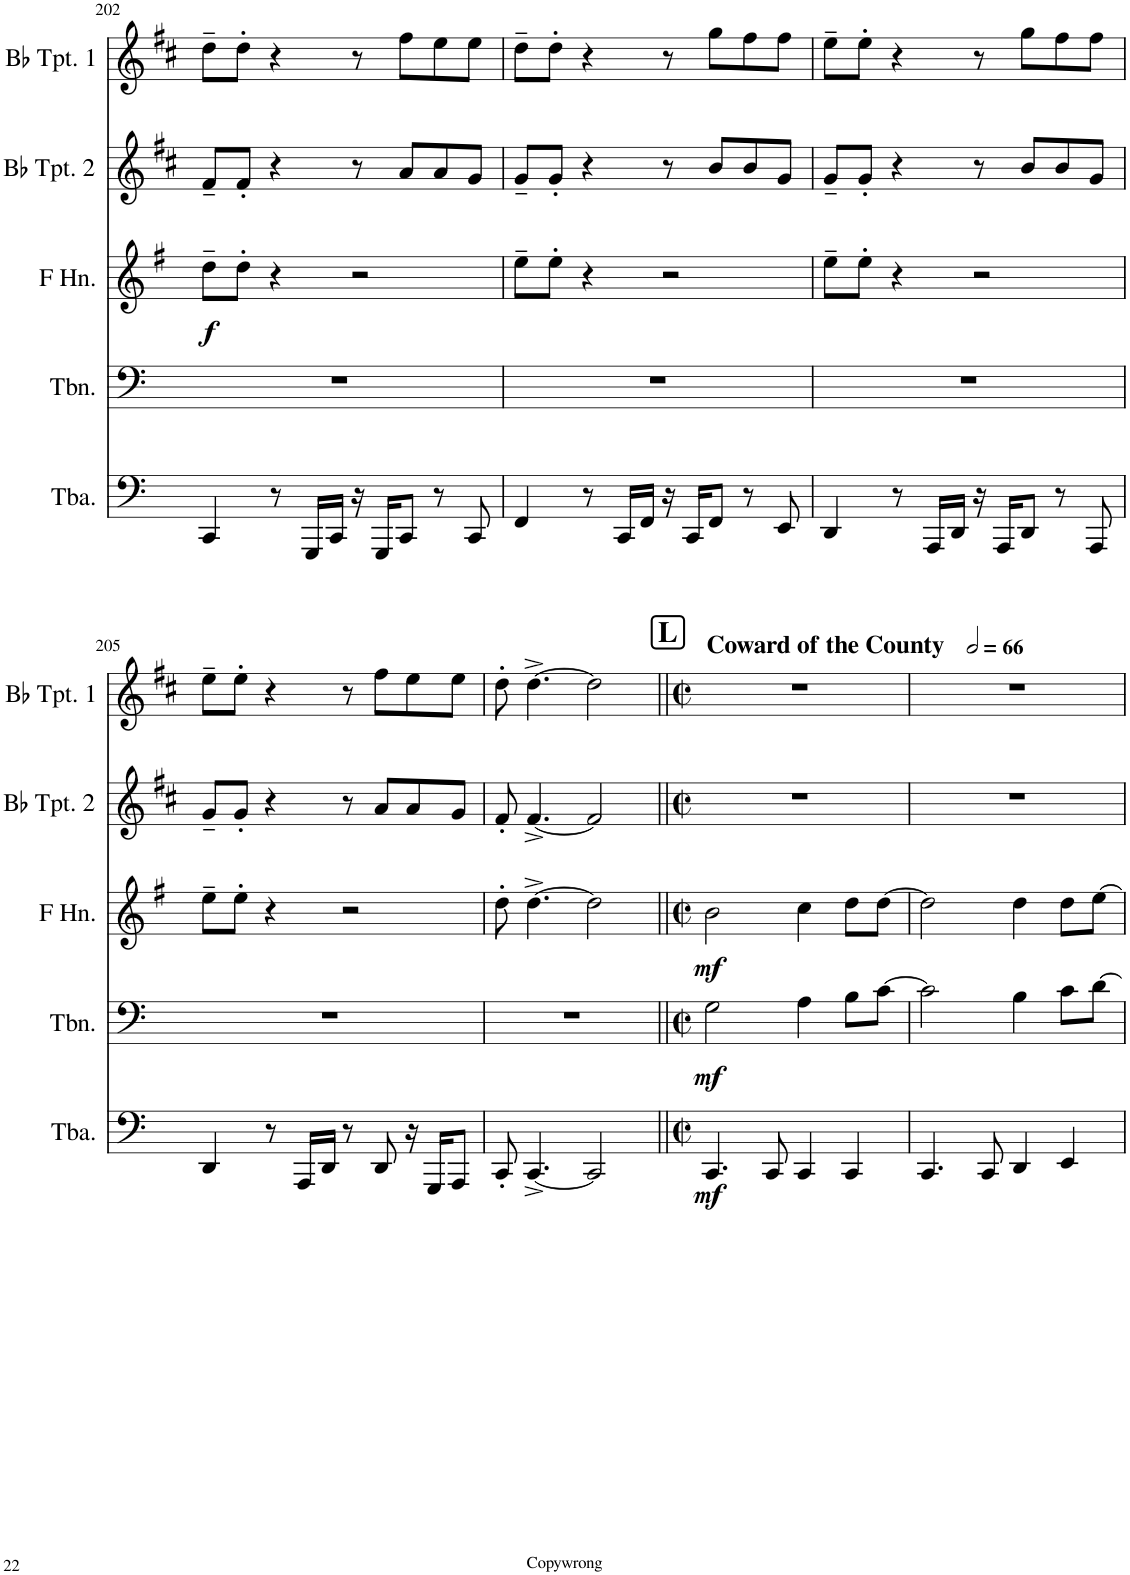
**kern	**dynam	**kern	**dynam	**kern	**dynam	**kern	**kern
*part5	*part5	*part4	*part4	*part3	*part3	*part2	*part1
*staff5	*staff5	*staff4	*staff4	*staff3	*staff3	*staff2	*staff1
*I"Tuba	*	*I"Trombone	*	*I"Horn in F	*	*I"Bb Trumpet 2	*I"Bb Trumpet 1
*I'Tba.	*	*I'Tbn.	*	*	*	*I'Bb Tpt. 2	*I'Bb Tpt. 1
!!LO:PB:g=z
*clefF4	*	*clefF4	*	*clefG2	*	*clefG2	*clefG2
*	*	*	*	*Trd4c7	*	*Trd1c2	*Trd1c2
*k[]	*	*k[]	*	*k[f#]	*	*k[f#c#]	*k[f#c#]
*M2/2	*	*M2/2	*	*M2/2	*	*M2/2	*M2/2
*met(c|)	*	*met(c|)	*	*met(c|)	*	*met(c|)	*met(c|)
=202	=202	=202	=202	=202	=202	=202	=202
!	!	!	!	!	!LO:DY:b	!	!
4CC/	.	1r	.	8dd~\L	f	8f#~/L	8dd~\L
.	.	.	.	8dd'\J	.	8f#'/J	8dd'\J
8r	.	.	.	4r	.	4r	4r
16GGG/LL	.	.	.	.	.	.	.
16CC/JJ	.	.	.	.	.	.	.
16r	.	.	.	2r	.	8r	8r
16GGG/KL	.	.	.	.	.	.	.
8CC/J	.	.	.	.	.	8a/L	8ff#\L
8r	.	.	.	.	.	8a/	8ee\
8CC/	.	.	.	.	.	8g/J	8ee\J
=203	=203	=203	=203	=203	=203	=203	=203
4FF/	.	1r	.	8ee~\L	.	8g~/L	8dd~\L
.	.	.	.	8ee'\J	.	8g'/J	8dd'\J
8r	.	.	.	4r	.	4r	4r
16CC/LL	.	.	.	.	.	.	.
16FF/JJ	.	.	.	.	.	.	.
16r	.	.	.	2r	.	8r	8r
16CC/KL	.	.	.	.	.	.	.
8FF/J	.	.	.	.	.	8b/L	8gg\L
8r	.	.	.	.	.	8b/	8ff#\
8EE/	.	.	.	.	.	8g/J	8ff#\J
=204	=204	=204	=204	=204	=204	=204	=204
4DD/	.	1r	.	8ee~\L	.	8g~/L	8ee~\L
.	.	.	.	8ee'\J	.	8g'/J	8ee'\J
8r	.	.	.	4r	.	4r	4r
16AAA/LL	.	.	.	.	.	.	.
16DD/JJ	.	.	.	.	.	.	.
16r	.	.	.	2r	.	8r	8r
16AAA/KL	.	.	.	.	.	.	.
8DD/J	.	.	.	.	.	8b/L	8gg\L
8r	.	.	.	.	.	8b/	8ff#\
8AAA/	.	.	.	.	.	8g/J	8ff#\J
!!LO:LB:g=z
=205	=205	=205	=205	=205	=205	=205	=205
4DD/	.	1r	.	8ee~\L	.	8g~/L	8ee~\L
.	.	.	.	8ee'\J	.	8g'/J	8ee'\J
8r	.	.	.	4r	.	4r	4r
16AAA/LL	.	.	.	.	.	.	.
16DD/JJ	.	.	.	.	.	.	.
8r	.	.	.	2r	.	8r	8r
8DD/	.	.	.	.	.	8a/L	8ff#\L
16r	.	.	.	.	.	8a/	8ee\
16GGG/KL	.	.	.	.	.	.	.
8AAA/J	.	.	.	.	.	8g/J	8ee\J
=206	=206	=206	=206	=206	=206	=206	=206
8CC'/	.	1r	.	8dd'\	.	8f#'/	8dd'\
[4.CC^/	.	.	.	[4.dd^\	.	[4.f#^/	[4.dd^\
2CC/]	.	.	.	2dd\]	.	2f#/]	2dd\]
=207||	=207||	=207||	=207||	=207||	=207||	=207||	=207||
!!LO:REH:place=s1:a:B:cj:fs=14:t=L
*M2/2	*	*M2/2	*	*M2/2	*	*M2/2	*M2/2
*met(c|)	*	*met(c|)	*	*met(c|)	*	*met(c|)	*met(c|)
*	*	*	*	*	*	*	*MM132
!	!	!	!	!	!	!	!LO:TX:a:B:t=Coward of the County
!	!LO:DY:b	!	!LO:DY:b	!	!LO:DY:b	!	!
4.CC/	mf	2G\	mf	2b\	mf	1r	1r
8CC/	.	.	.	.	.	.	.
4CC/	.	4A\	.	4cc\	.	.	.
4CC/	.	8B\L	.	8dd\L	.	.	.
.	.	[8c\J	.	[8dd\J	.	.	.
=208	=208	=208	=208	=208	=208	=208	=208
4.CC/	.	2c\]	.	2dd\]	.	1r	1r
8CC/	.	.	.	.	.	.	.
4DD/	.	4B\	.	4dd\	.	.	.
4EE/	.	8c\L	.	8dd\L	.	.	.
.	.	[8d\J	.	[8ee\J	.	.	.
=	=	=	=	=	=	=	=
*-	*-	*-	*-	*-	*-	*-	*-
